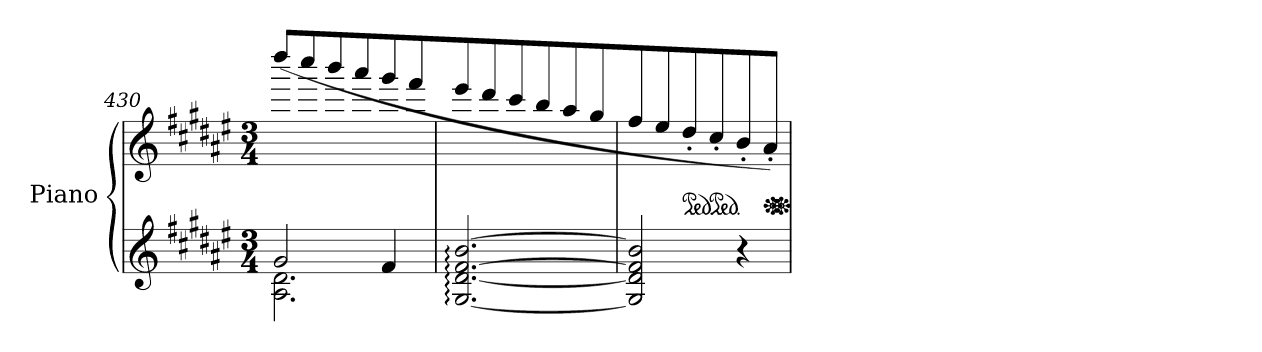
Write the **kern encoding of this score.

**kern	**kern
*part1	*part1
*staff2	*staff1
*I"Piano	*
*I'Pno	*
!!LO:PB:g=z
*clefG2	*clefG2
*k[f#c#g#d#a#e#]	*k[f#c#g#d#a#e#]
*M3/4	*M3/4
=430	=430
*^	*
2g#/	2.A#\ 2.d#\	(8dddd#/L
.	.	8cccc#/
.	.	8bbb/
.	.	8aaa#/
4f#/	.	8ggg#/
.	.	8fff#/
*v	*v	*
=431	=431
[2.G#/: [2.d#/: [2.f#/: [2.b/:	8eee#/
.	8ddd#/
.	8ccc#/
.	8bb/
.	8aa#/
.	8gg#/
=432	=432
2G#/] 2d#/] 2f#/] 2b/]	8ff#/
.	8ee#/
*	*ped
.	8dd#'/
*	*ped
.	8cc#'/
4r	8b'/
*	*Xped
.	8a#'/J)
*	*Xped
=	=
*-	*-
